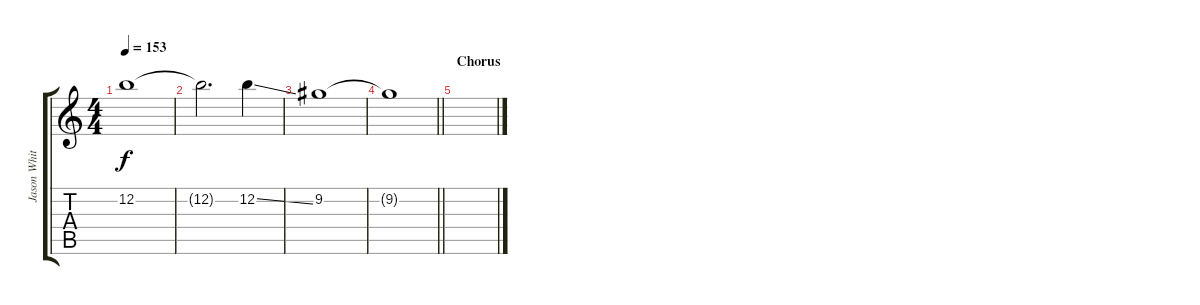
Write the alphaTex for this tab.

\track ("Jason White (Solo Guitar)" "Jason Whit") {instrument distortionguitar}
\staff {score tabs}
\tuning (E4 B3 G3 D3 A2 E2) {hide}
\ts (4 4)
\tempo 153
\clef g2
\ks c
12.2.1{dy f} |
12.2{t}.2{d} 12.2{ss}.4 |
9.2.1 |
\barLineRight lightlight
9.2{t}.1 |
\section ("" "Chorus")
